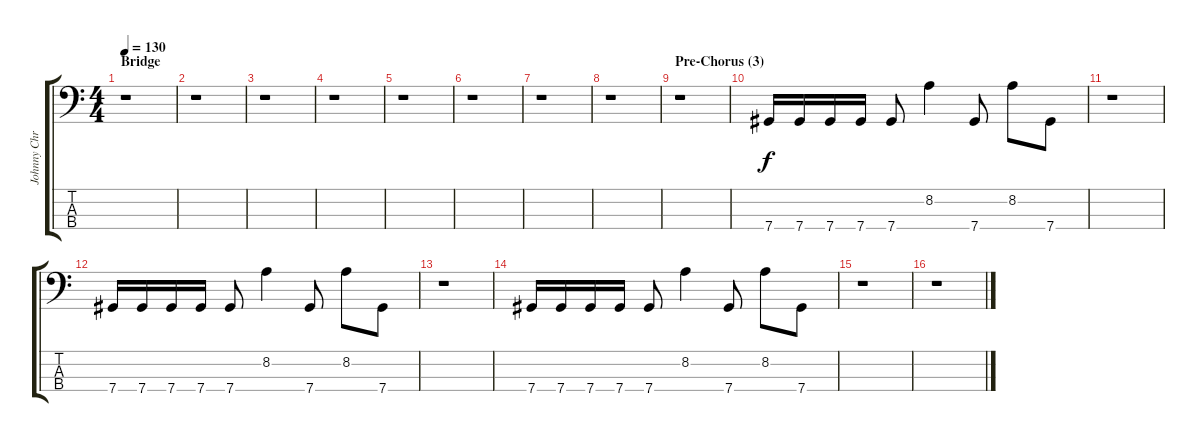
\track ("Johnny Christ (Slap Bass)" "Johnny Chr") {instrument slapbass1}
\staff {score tabs}
\tuning (Gb2 Db2 Ab1 Db1) {hide}
\ts (4 4)
\section ("" "Bridge")
\tempo 130
\clef f4
\ks c
r.1{dy f} |
r.1 |
r.1 |
r.1 |
r.1 |
r.1 |
r.1 |
r.1 |
\section ("" "Pre-Chorus (3)")
r.1 |
7.4.16 7.4.16 7.4.16 7.4.16 7.4.8 8.2.4 7.4.8 8.2.8 7.4.8 |
r.1 |
7.4.16 7.4.16 7.4.16 7.4.16 7.4.8 8.2.4 7.4.8 8.2.8 7.4.8 |
r.1 |
7.4.16 7.4.16 7.4.16 7.4.16 7.4.8 8.2.4 7.4.8 8.2.8 7.4.8 |
r.1 |
r.1
